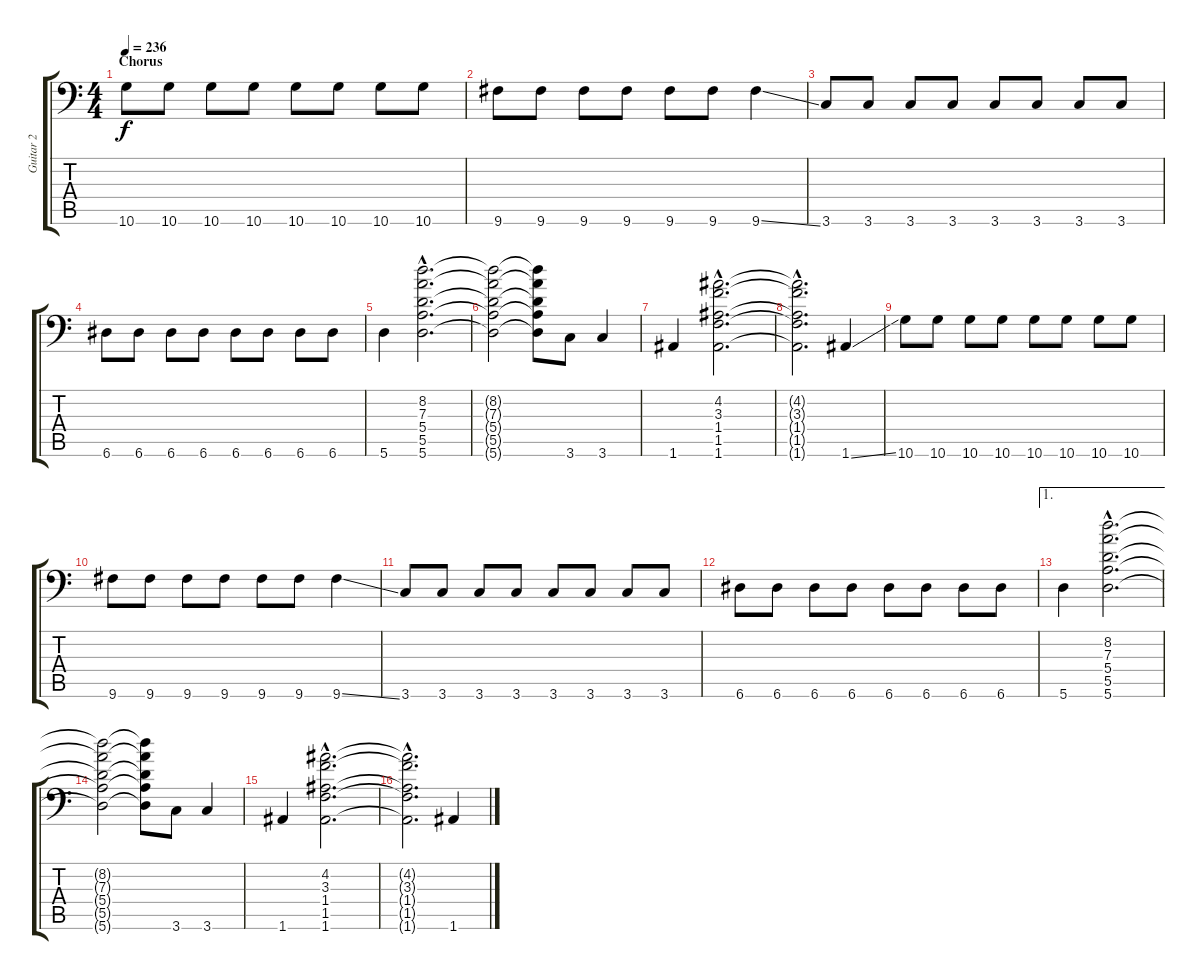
\track ("Guitar 2" "Guitar 2") {instrument distortionguitar}
\staff {score tabs}
\tuning (B3 Gb3 D3 A2 E2 A1) {hide}
\ts (4 4)
\section ("" "Chorus")
\tempo 236
\clef f4
\ks c
10.6.8{dy f} 10.6.8 10.6.8 10.6.8 10.6.8 10.6.8 10.6.8 10.6.8 |
9.6.8 9.6.8 9.6.8 9.6.8 9.6.8 9.6.8 9.6{ss}.4 |
3.6.8 3.6.8 3.6.8 3.6.8 3.6.8 3.6.8 3.6.8 3.6.8 |
6.6.8 6.6.8 6.6.8 6.6.8 6.6.8 6.6.8 6.6.8 6.6.8 |
5.6.4 (8.2{hac} 7.3{hac} 5.4{hac} 5.5{hac} 5.6{hac}).2{d} |
(8.2{t} 7.3{t} 5.4{t} 5.5{t} 5.6{t}).2 (8.2{t} 7.3{t} 5.4{t} 5.5{t} 5.6{t}).8 3.6.8 3.6.4 |
1.6.4 (4.2{hac} 3.3{hac} 1.4{hac} 1.5{hac} 1.6{hac}).2{d} |
(4.2{hac t} 3.3{hac t} 1.4{hac t} 1.5{hac t} 1.6{hac t}).2{d} 1.6{ss}.4 |
10.6.8 10.6.8 10.6.8 10.6.8 10.6.8 10.6.8 10.6.8 10.6.8 |
9.6.8 9.6.8 9.6.8 9.6.8 9.6.8 9.6.8 9.6{ss}.4 |
3.6.8 3.6.8 3.6.8 3.6.8 3.6.8 3.6.8 3.6.8 3.6.8 |
6.6.8 6.6.8 6.6.8 6.6.8 6.6.8 6.6.8 6.6.8 6.6.8 |
\ae 1
5.6.4 (8.2{hac} 7.3{hac} 5.4{hac} 5.5{hac} 5.6{hac}).2{d} |
(8.2{t} 7.3{t} 5.4{t} 5.5{t} 5.6{t}).2 (8.2{t} 7.3{t} 5.4{t} 5.5{t} 5.6{t}).8 3.6.8 3.6.4 |
1.6.4 (4.2{hac} 3.3{hac} 1.4{hac} 1.5{hac} 1.6{hac}).2{d} |
(4.2{hac t} 3.3{hac t} 1.4{hac t} 1.5{hac t} 1.6{hac t}).2{d} 1.6{ss}.4
